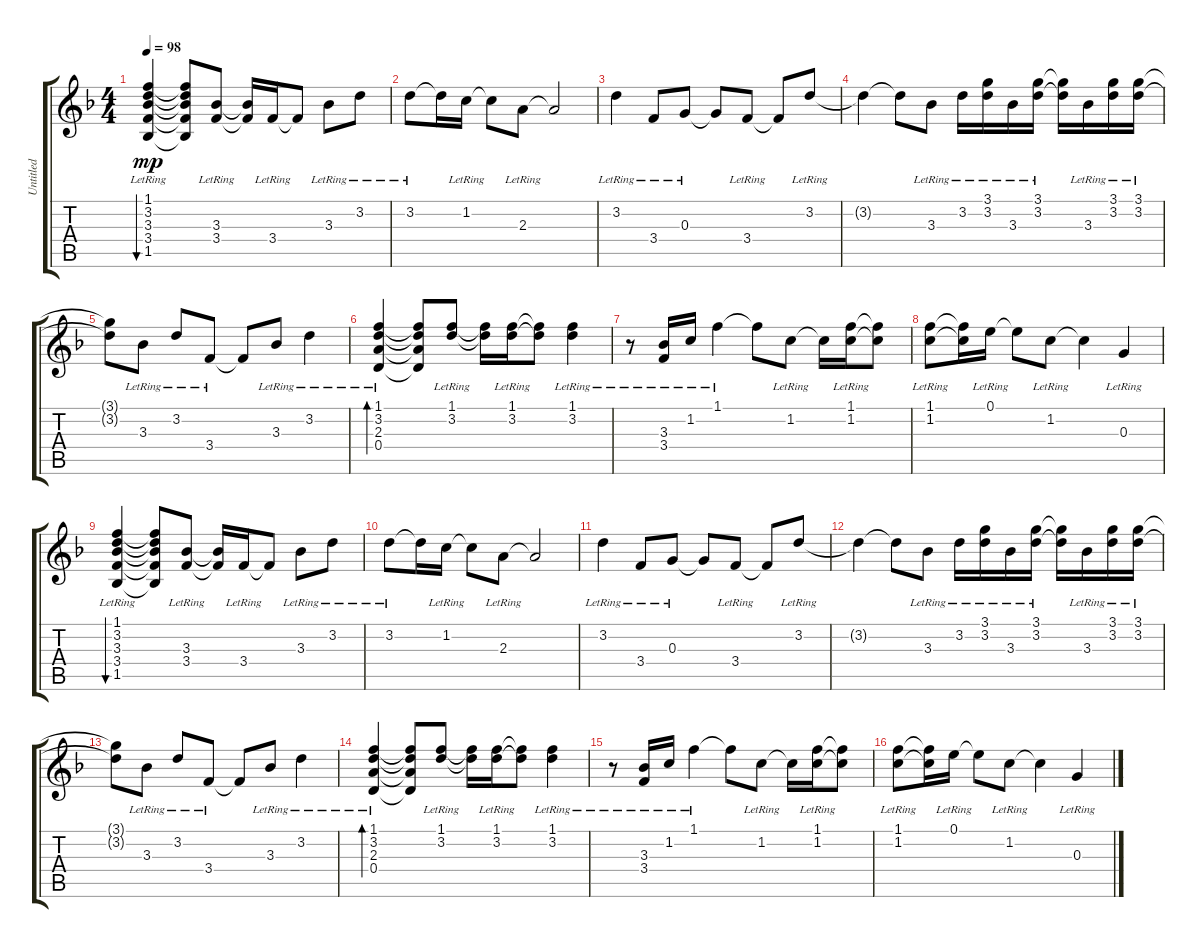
\track ("Untitled" "Untitled") {instrument electricguitarclean}
\staff {score tabs}
\tuning (E4 B3 G3 D3 A2 E2) {hide}
\ts (4 4)
\tempo 98
\clef g2
\ks f
(1.1{lr} 3.2{lr} 3.3{lr} 3.4{lr} 1.5{lr}).4{bu 30 dy mp instrument electricguitarclean} (1.1{t} 3.2{t} 3.3{t} 3.4{t} 1.5{t}).8 (3.3{lr} 3.4{lr}).8 (3.3{t} 3.4{t}).16 3.4{lr}.16 3.4{t}.8 3.3{lr}.8 3.2{lr}.8 |
3.2{lr}.8 3.2{t}.16 1.2{lr}.16 1.2{t}.8 2.3{lr}.8 2.3{t}.2 |
3.2{lr}.4 3.4{lr}.8 0.3{lr}.8 0.3{t}.8 3.4{lr}.8 3.4{t}.8 3.2{lr}.8 |
3.2{t}.4 3.2{t}.8 3.3{lr}.8 3.2{lr}.16 (3.1{lr} 3.2{lr}).16 3.3{lr}.16 (3.1{lr} 3.2{lr}).16 (3.1{t} 3.2{t}).16 3.3{lr}.16 (3.1{lr} 3.2{lr}).16 (3.1{lr} 3.2{lr}).16 |
(3.1{t} 3.2{t}).8 3.3{lr}.8 3.2{lr}.8 3.4{lr}.8 3.4{t}.8 3.3{lr}.8 3.2{lr}.4 |
(1.1{lr} 3.2{lr} 2.3{lr} 0.4{lr}).4{bd 30} (1.1{t} 3.2{t} 2.3{t} 0.4{t}).8 (1.1{lr} 3.2{lr}).8 (1.1{t} 3.2{t}).16 (1.1{lr} 3.2{lr}).16 (1.1{t} 3.2{t}).8 (1.1{lr} 3.2{lr}).4 |
r.8 (3.3{lr} 3.4{lr}).16 1.2{lr}.16 1.1{lr}.4 1.1{t}.8 1.2{lr}.8 1.2{t}.16 (1.1{lr} 1.2{lr}).16 (1.1{t} 1.2{t}).8 |
(1.1{lr} 1.2{lr}).8 (1.1{t} 1.2{t}).16 0.1{lr}.16 0.1{t}.8 1.2{lr}.8 1.2{t}.4 0.3{lr}.4 |
(1.1{lr} 3.2{lr} 3.3{lr} 3.4{lr} 1.5{lr}).4{bu 30} (1.1{t} 3.2{t} 3.3{t} 3.4{t} 1.5{t}).8 (3.3{lr} 3.4{lr}).8 (3.3{t} 3.4{t}).16 3.4{lr}.16 3.4{t}.8 3.3{lr}.8 3.2{lr}.8 |
3.2{lr}.8 3.2{t}.16 1.2{lr}.16 1.2{t}.8 2.3{lr}.8 2.3{t}.2 |
3.2{lr}.4 3.4{lr}.8 0.3{lr}.8 0.3{t}.8 3.4{lr}.8 3.4{t}.8 3.2{lr}.8 |
3.2{t}.4 3.2{t}.8 3.3{lr}.8 3.2{lr}.16 (3.1{lr} 3.2{lr}).16 3.3{lr}.16 (3.1{lr} 3.2{lr}).16 (3.1{t} 3.2{t}).16 3.3{lr}.16 (3.1{lr} 3.2{lr}).16 (3.1{lr} 3.2{lr}).16 |
(3.1{t} 3.2{t}).8 3.3{lr}.8 3.2{lr}.8 3.4{lr}.8 3.4{t}.8 3.3{lr}.8 3.2{lr}.4 |
(1.1{lr} 3.2{lr} 2.3{lr} 0.4{lr}).4{bd 30} (1.1{t} 3.2{t} 2.3{t} 0.4{t}).8 (1.1{lr} 3.2{lr}).8 (1.1{t} 3.2{t}).16 (1.1{lr} 3.2{lr}).16 (1.1{t} 3.2{t}).8 (1.1{lr} 3.2{lr}).4 |
r.8 (3.3{lr} 3.4{lr}).16 1.2{lr}.16 1.1{lr}.4 1.1{t}.8 1.2{lr}.8 1.2{t}.16 (1.1{lr} 1.2{lr}).16 (1.1{t} 1.2{t}).8 |
(1.1{lr} 1.2{lr}).8 (1.1{t} 1.2{t}).16 0.1{lr}.16 0.1{t}.8 1.2{lr}.8 1.2{t}.4 0.3{lr}.4
